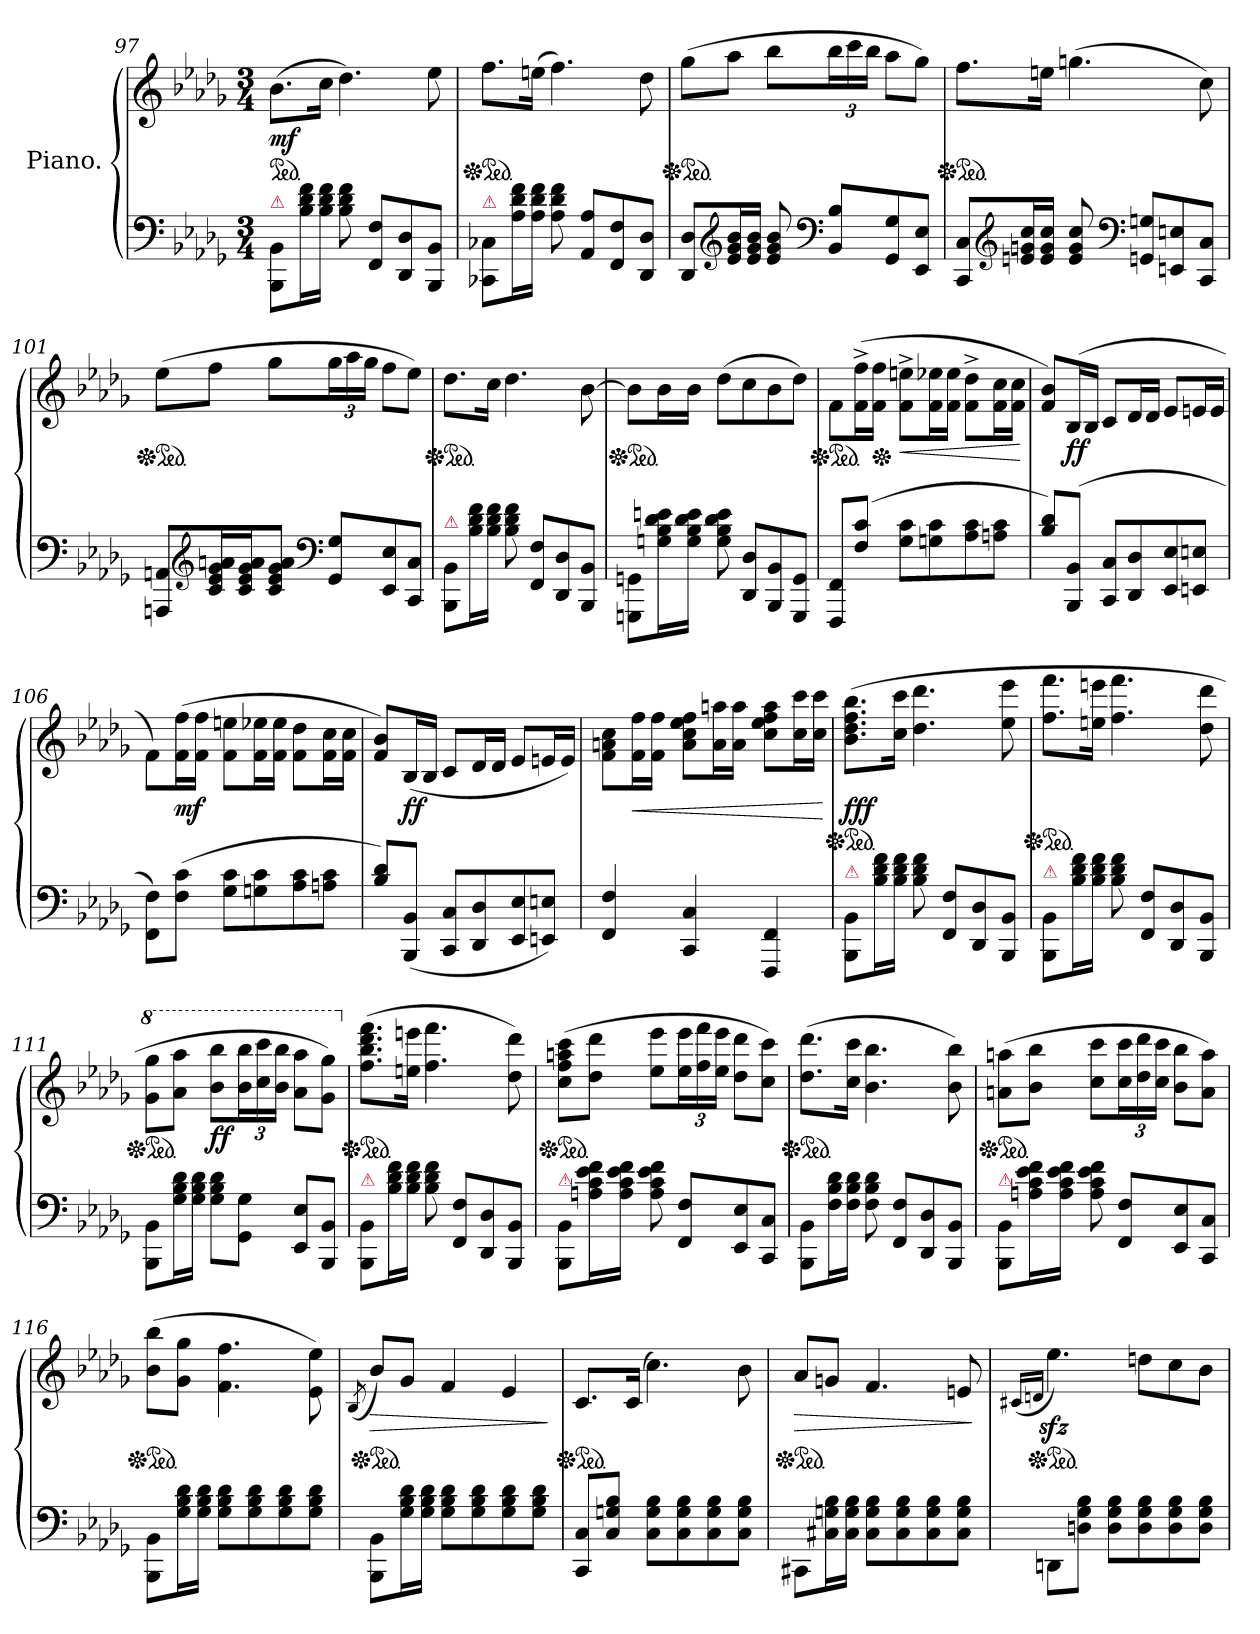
**kern	**kern	**dynam
*part2	*part1	*part1
*staff2	*staff1	*staff1
*I"Piano.	*I"Piano.	*
*clefF4	*clefG2	*
*k[b-e-a-d-g-]	*k[b-e-a-d-g-]	*
*M3/4	*M3/4	*
=97	=97	=97
!LO:TX:a:color=crimson:t=⚠	!	!
*	*ped	*
8BBB-/ 8BB-/L	(8.b-\L	mf
16B-\ 16d-\ 16f\L	.	.
16B-\ 16d-\ 16f\JJ	16cc\Jk	.
8B-\ 8d-\ 8f\	4.dd-\)	.
8FF/ 8F/L	.	.
8DD-/ 8D-/	.	.
8BBB-/ 8BB-/J	8ee-\	.
=98	=98	=98
!LO:TX:a:color=crimson:t=⚠	!	!
*	*Xped	*
*	*ped	*
8CC-X/ 8C-X/L	8.ff\L	.
16A-\ 16d-\ 16f\L	.	.
16A-\ 16d-\ 16f\JJ	(16een\Jk	.
8A-\ 8d-\ 8f\	4.ff\)	.
8AA-/ 8A-/L	.	.
8FF/ 8F/	.	.
8DD-/ 8D-/J	8dd-\	.
=99	=99	=99
*	*Xped	*
*	*ped	*
8DD-/ 8D-/L	(8gg-\L	.
*clefG2	*	*
16e-/ 16g-/ 16b-/L	8aa-\J	.
16e-/ 16g-/ 16b-/JJ	.	.
8e-/ 8g-/ 8b-/	8bb-\L	.
*clefF4	*	*
8BB-/ 8B-/L	24bb-\L	.
.	24ccc\	.
.	24bb-\JJ	.
8GG-/ 8G-/	8aa-\L	.
8EE-/ 8E-/J	8gg-\J)	.
=100	=100	=100
*	*Xped	*
*	*ped	*
8CC/ 8C/L	8.ff\L	.
*clefG2	*	*
16en/ 16gn/ 16cc/L	.	.
16e/ 16g/ 16cc/JJ	16een\Jk	.
8e/ 8g/ 8cc/	(4.ggn\	.
*clefF4	*	*
8GGn/ 8Gn/L	.	.
8EEn/ 8En/	.	.
8CC/ 8C/J	8cc\)	.
=101	=101	=101
*	*Xped	*
*	*ped	*
8AAAn/ 8AAn/L	(8ee-\L	.
*clefG2	*	*
16c/ 16e-/ 16g-/ 16an/L	8ff\J	.
16c/ 16e-/ 16g-/ 16a/J	.	.
8c/ 8e-/ 8g-/ 8a/J	8gg-\L	.
*clefF4	*	*
8GG-/ 8G-/L	24gg-\L	.
.	24aa-\	.
.	24gg-\JJ	.
8EE-/ 8E-/	8ff\L	.
8CC/ 8C/J	8ee-\J)	.
=102	=102	=102
!LO:TX:a:color=crimson:t=⚠	!	!
*	*Xped	*
*	*ped	*
8BBB-/ 8BB-/L	8.dd-\L	.
16B-\ 16d-\ 16f\L	.	.
16B-\ 16d-\ 16f\JJ	16cc\Jk	.
8B-\ 8d-\ 8f\	4.dd-\	.
8FF/ 8F/L	.	.
8DD-/ 8D-/	.	.
8BBB-/ 8BB-/J	[8b-\	.
=103	=103	=103
*	*Xped	*
*	*ped	*
8GGGn/ 8GGn/L	8b-\L]	.
16Gn\ 16B-\ 16d-\ 16en\L	16b-\L	.
16G\ 16B-\ 16d-\ 16e\JJ	16b-\JJ	.
8G\ 8B-\ 8d-\ 8e\	(8dd-\L	.
8DD-/ 8D-/L	8cc\	.
8BBB-/ 8BB-/	8b-\	.
8GGG/ 8GG/J	8dd-\J)	.
=104	=104	=104
*	*Xped	*
*	*ped	*
8FFF/ 8FF/L	8f\L	.
(8F\ 8c\J	(16f^\ 16ff^\L	.
*	*Xped	*
.	16f\ 16ff\JJ	.
!	!	!LO:HP:b
8G-\ 8c\L	8f^\ 8een^\L	<
8Gn\ 8c\	16f\ 16ee-X\L	.
.	16f\ 16ee-\JJ	.
8A-\ 8c\	8f^\ 8dd-^\L	.
8An\ 8c\J	16f\ 16cc\L	.
.	16f\ 16cc\JJ	.
.	.	[
=105	=105	=105
8B-\ 8d-\L)	8f/ 8b-/L)	.
(<8BBB-/ 8BB-/J	(<16B-/L	ff
.	16B-/JJ	.
8CC/ 8C/L	8c/L	.
8DD-/ 8D-/	16d-/L	.
.	16d-/JJ	.
8EE-/ 8E-/	8e-/L	.
8EEn/ 8En/J	16en/L	.
.	16e/JJ	.
=106	=106	=106
8FF\ 8F\L)	8f\L)	.
(8F\ 8c\J	(16f\ 16ff\L	mf
.	16f\ 16ff\JJ	.
8G-\ 8c\L	8f\ 8een\L	.
8Gn\ 8c\	16f\ 16ee-X\L	.
.	16f\ 16ee-\JJ	.
8A-\ 8c\	8f\ 8dd-\L	.
8An\ 8c\J	16f\ 16cc\L	.
.	16f\ 16cc\JJ	.
=107	=107	=107
8B-\ 8d-\L)	8f/ 8b-/L)	.
(8BBB-/ 8BB-/J	(16B-/L	ff
.	16B-/JJ	.
8CC/ 8C/L	8c/L	.
8DD-/ 8D-/	16d-/L	.
.	16d-/JJ	.
8EE-/ 8E-/	8e-/L	.
8EEn/ 8En/J)	16en/L	.
.	16e/JJ)	.
=108	=108	=108
4FF/ 4F/	8f\ 8an\ 8cc\L	.
!	!	!LO:HP:b
.	16f\ 16ff\L	<
.	16f\ 16ff\JJ	.
4CC/ 4C/	8a\ 8cc\ 8ee-\ 8ff\L	.
.	16a\ 16aan\L	.
.	16a\ 16aa\JJ	.
4FFF/ 4FF/	8cc\ 8ee-\ 8ff\ 8aa\L	.
.	16cc\ 16ccc\L	.
.	16cc\ 16ccc\JJ	.
.	.	[
=109	=109	=109
!LO:TX:a:color=crimson:t=⚠	!	!
*	*Xped	*
*	*ped	*
8BBB-/ 8BB-/L	(8.b-\ 8.dd-\ 8.ff\ 8.bb-\L	fff
16B-\ 16d-\ 16f\L	.	.
16B-\ 16d-\ 16f\JJ	16cc\ 16ccc\Jk	.
8B-\ 8d-\ 8f\	4.dd-\ 4.ddd-\	.
8FF/ 8F/L	.	.
8DD-/ 8D-/	.	.
8BBB-/ 8BB-/J	8ee-\ 8eee-\	.
=110	=110	=110
!LO:TX:a:color=crimson:t=⚠	!	!
*	*Xped	*
*	*ped	*
8BBB-/ 8BB-/L	8.ff\ 8.fff\L	.
16B-\ 16d-\ 16f\L	.	.
16B-\ 16d-\ 16f\JJ	16een\ 16eeen\Jk	.
8B-\ 8d-\ 8f\	4.ff\ 4.fff\	.
8FF/ 8F/L	.	.
8DD-/ 8D-/	.	.
8BBB-/ 8BB-/J	8dd-\ 8ddd-\	.
=111	=111	=111
*	*8va	*
!	!LO:TX:b:i:t=sempre	!
*	*Xped	*
*	*ped	*
8BBB-\ 8BB-\L	8gg-\ 8ggg-\L	.
16G-\ 16B-\ 16d-\L	8aa-\ 8aaa-\J	.
16G-\ 16B-\ 16d-\JJ	.	.
8G-\ 8B-\ 8d-\L	8bb-\ 8bbb-\L	ff
8GG-\ 8G-\J	24bb-\ 24bbb-\L	.
.	24ccc\ 24cccc\	.
.	24bb-\ 24bbb-\JJ	.
8EE-/ 8E-/L	8aa-\ 8aaa-\L	.
8BBB-/ 8BB-/J	8gg-\ 8ggg-\J)	.
=112	=112	=112
*	*X8va	*
!LO:TX:a:color=crimson:t=⚠	!	!
*	*Xped	*
*	*ped	*
8BBB-/ 8BB-/L	(8.ff\ 8.bb-\ 8.ddd-\ 8.fff\L	.
16B-\ 16d-\ 16f\L	.	.
16B-\ 16d-\ 16f\JJ	16een\ 16eeen\Jk	.
8B-\ 8d-\ 8f\	4.ff\ 4.fff\	.
8FF/ 8F/L	.	.
8DD-/ 8D-/	.	.
8BBB-/ 8BB-/J	8dd-\ 8ddd-\)	.
=113	=113	=113
!LO:TX:a:color=crimson:t=⚠	!	!
*	*Xped	*
*	*ped	*
8BBB-/ 8BB-/L	(8cc\ 8ff\ 8aan\ 8ccc\L	.
16An\ 16c\ 16e-\ 16f\L	8dd-\ 8ddd-\J	.
16A\ 16c\ 16e-\ 16f\JJ	.	.
8A\ 8c\ 8e-\ 8f\	8ee-\ 8eee-\L	.
8FF/ 8F/L	24ee-\ 24eee-\L	.
.	24ff\ 24fff\	.
.	24ee-\ 24eee-\JJ	.
8EE-/ 8E-/	8dd-\ 8ddd-\L	.
8CC/ 8C/J	8cc\ 8ccc\J)	.
=114	=114	=114
*	*Xped	*
*	*ped	*
8BBB-\ 8BB-\L	(8.dd-\ 8.ddd-\L	.
16F\ 16B-\ 16d-\L	.	.
16F\ 16B-\ 16d-\JJ	16cc\ 16ccc\Jk	.
8F\ 8B-\ 8d-\	4.b-\ 4.bb-\	.
8FF/ 8F/L	.	.
8DD-/ 8D-/	.	.
8BBB-/ 8BB-/J	8b-\ 8bb-\)	.
=115	=115	=115
!LO:TX:a:color=crimson:t=⚠	!	!
*	*Xped	*
*	*ped	*
8BBB-/ 8BB-/L	(8an\ 8aan\L	.
16An\ 16c\ 16e-\ 16f\L	8b-\ 8bb-\J	.
16A\ 16c\ 16e-\ 16f\JJ	.	.
8A\ 8c\ 8e-\ 8f\	8cc\ 8ccc\L	.
8FF/ 8F/L	24cc\ 24ccc\L	.
.	24dd-\ 24ddd-\	.
.	24cc\ 24ccc\JJ	.
8EE-/ 8E-/	8b-\ 8bb-\L	.
8CC/ 8C/J	8a\ 8aa\J)	.
=116	=116	=116
*	*Xped	*
*	*ped	*
8BBB-\ 8BB-\L	(8b-\ 8bb-\L	.
16G-\ 16B-\ 16d-\L	8g-\ 8gg-\J	.
16G-\ 16B-\ 16d-\JJ	.	.
8G-\ 8B-\ 8d-\L	4.f\ 4.ff\	.
8G-\ 8B-\ 8d-\	.	.
8G-\ 8B-\ 8d-\	.	.
8G-\ 8B-\ 8d-\J	8e-\ 8ee-\)	.
=117	=117	=117
.	(8qB-/	.
!	!	!LO:HP:b
*	*Xped	*
*	*ped	*
8BBB-\ 8BB-\L	8b-/L)	>
16G-\ 16B-\ 16d-\L	8g-/J	.
16G-\ 16B-\ 16d-\JJ	.	.
8G-\ 8B-\ 8d-\L	4f/	.
8G-\ 8B-\ 8d-\	.	.
8G-\ 8B-\ 8d-\	4e-/	.
8G-\ 8B-\ 8d-\J	.	.
.	.	]
=118	=118	=118
*	*Xped	*
*	*ped	*
8CC/ 8C/L	8.c/L	.
8C/ 8Gn/ 8B-/J	.	.
.	(16c/Jk	.
8C\ 8G\ 8B-\L	4.cc\)	.
8C\ 8G\ 8B-\	.	.
8C\ 8G\ 8B-\	.	.
8C\ 8G\ 8B-\J	8b-\	.
=119	=119	=119
!	!	!LO:HP:b
*	*Xped	*
*	*ped	*
8CC#X\L	8a-/L	>
16C#X\ 16Gn\ 16B-\L	8gn/J	.
16C#\ 16G\ 16B-\JJ	.	.
8C#\ 8G\ 8B-\L	4.f/	.
8C#\ 8G\ 8B-\	.	.
8C#\ 8G\ 8B-\	.	.
8C#\ 8G\ 8B-\J	8en/	.
.	.	]
=120	=120	=120
.	(>16qqc#X/LL	.
.	16qqdn/JJ	.
*	*Xped	*
*	*ped	*
8DDn\L	4.ee-zz\)	.
8Dn\ 8G-\ 8B-\J	.	.
8D\ 8G-\ 8B-\L	.	.
8D\ 8G-\ 8B-\	8ddn\L	.
8D\ 8G-\ 8B-\	8cc\	.
8D\ 8G-\ 8B-\J	8b-\J	.
=	=	=
*-	*-	*-
